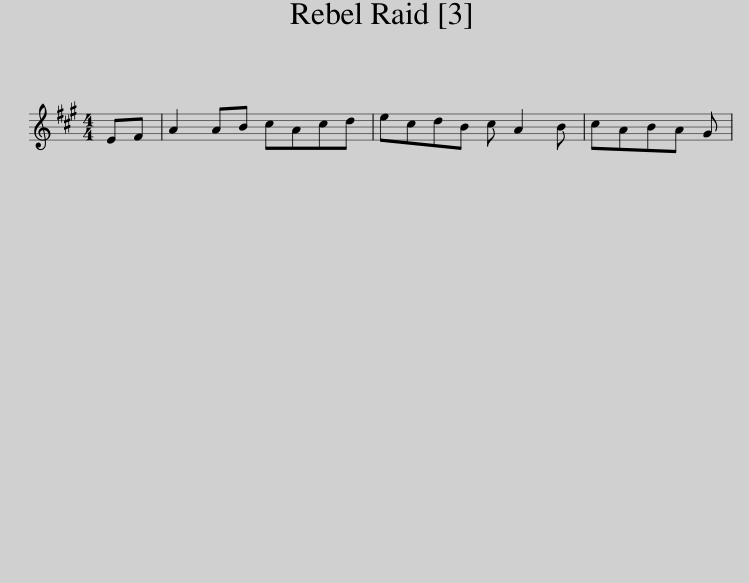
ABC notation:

X:1
L:1/8
M:4/4
I:linebreak $
K:A
V:1 treble
V:1
 EF | A2 AB cAcd | ecdB c A2 B | cABA G | %4
